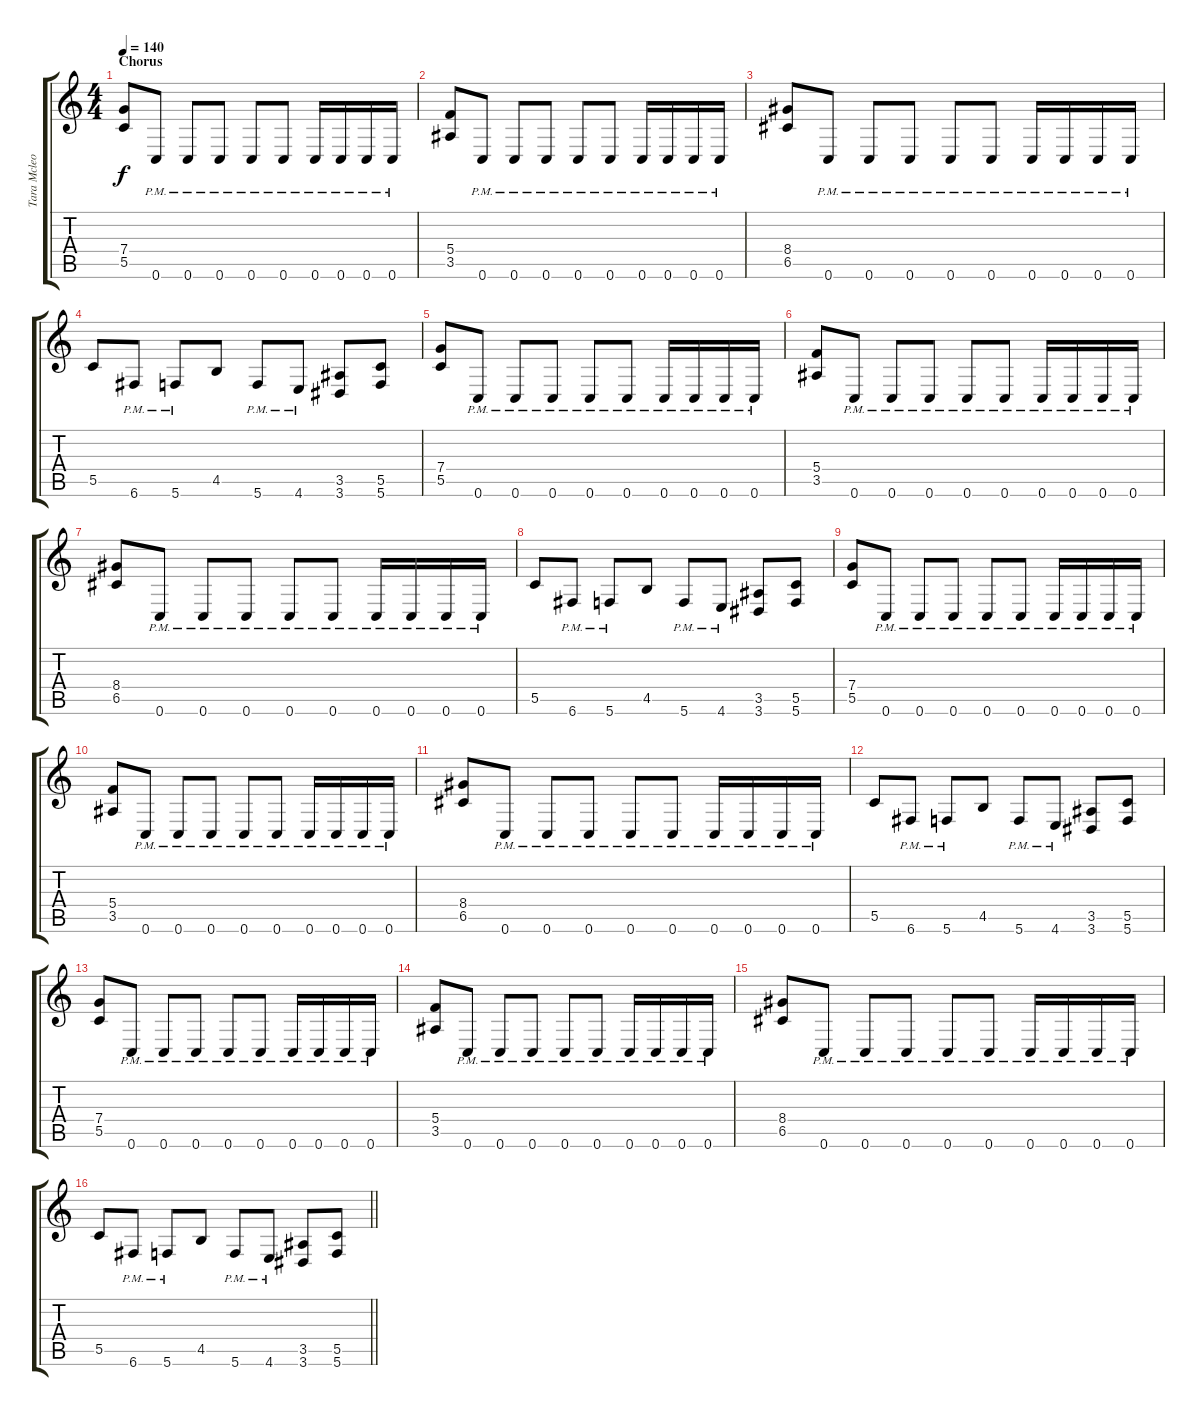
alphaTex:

\track ("Tara Mcleod" "Tara Mcleo") {instrument distortionguitar}
\staff {score tabs}
\tuning (D4 A3 F3 C3 G2 C2) {hide}
\ts (4 4)
\section ("" "Chorus")
\tempo 140
\clef g2
\ks c
(7.4 5.5).8{dy f} 0.6{pm}.8 0.6{pm}.8 0.6{pm}.8 0.6{pm}.8 0.6{pm}.8 0.6{pm}.16 0.6{pm}.16 0.6{pm}.16 0.6{pm}.16 |
(5.4 3.5).8 0.6{pm}.8 0.6{pm}.8 0.6{pm}.8 0.6{pm}.8 0.6{pm}.8 0.6{pm}.16 0.6{pm}.16 0.6{pm}.16 0.6{pm}.16 |
(8.4 6.5).8 0.6{pm}.8 0.6{pm}.8 0.6{pm}.8 0.6{pm}.8 0.6{pm}.8 0.6{pm}.16 0.6{pm}.16 0.6{pm}.16 0.6{pm}.16 |
5.5.8 6.6{pm}.8 5.6{pm}.8 4.5.8 5.6{pm}.8 4.6{pm}.8 (3.5 3.6).8 (5.5 5.6).8 |
(7.4 5.5).8 0.6{pm}.8 0.6{pm}.8 0.6{pm}.8 0.6{pm}.8 0.6{pm}.8 0.6{pm}.16 0.6{pm}.16 0.6{pm}.16 0.6{pm}.16 |
(5.4 3.5).8 0.6{pm}.8 0.6{pm}.8 0.6{pm}.8 0.6{pm}.8 0.6{pm}.8 0.6{pm}.16 0.6{pm}.16 0.6{pm}.16 0.6{pm}.16 |
(8.4 6.5).8 0.6{pm}.8 0.6{pm}.8 0.6{pm}.8 0.6{pm}.8 0.6{pm}.8 0.6{pm}.16 0.6{pm}.16 0.6{pm}.16 0.6{pm}.16 |
5.5.8 6.6{pm}.8 5.6{pm}.8 4.5.8 5.6{pm}.8 4.6{pm}.8 (3.5 3.6).8 (5.5 5.6).8 |
(7.4 5.5).8 0.6{pm}.8 0.6{pm}.8 0.6{pm}.8 0.6{pm}.8 0.6{pm}.8 0.6{pm}.16 0.6{pm}.16 0.6{pm}.16 0.6{pm}.16 |
(5.4 3.5).8 0.6{pm}.8 0.6{pm}.8 0.6{pm}.8 0.6{pm}.8 0.6{pm}.8 0.6{pm}.16 0.6{pm}.16 0.6{pm}.16 0.6{pm}.16 |
(8.4 6.5).8 0.6{pm}.8 0.6{pm}.8 0.6{pm}.8 0.6{pm}.8 0.6{pm}.8 0.6{pm}.16 0.6{pm}.16 0.6{pm}.16 0.6{pm}.16 |
5.5.8 6.6{pm}.8 5.6{pm}.8 4.5.8 5.6{pm}.8 4.6{pm}.8 (3.5 3.6).8 (5.5 5.6).8 |
(7.4 5.5).8 0.6{pm}.8 0.6{pm}.8 0.6{pm}.8 0.6{pm}.8 0.6{pm}.8 0.6{pm}.16 0.6{pm}.16 0.6{pm}.16 0.6{pm}.16 |
(5.4 3.5).8 0.6{pm}.8 0.6{pm}.8 0.6{pm}.8 0.6{pm}.8 0.6{pm}.8 0.6{pm}.16 0.6{pm}.16 0.6{pm}.16 0.6{pm}.16 |
(8.4 6.5).8 0.6{pm}.8 0.6{pm}.8 0.6{pm}.8 0.6{pm}.8 0.6{pm}.8 0.6{pm}.16 0.6{pm}.16 0.6{pm}.16 0.6{pm}.16 |
\barLineRight lightlight
5.5.8 6.6{pm}.8 5.6{pm}.8 4.5.8 5.6{pm}.8 4.6{pm}.8 (3.5 3.6).8 (5.5 5.6).8
